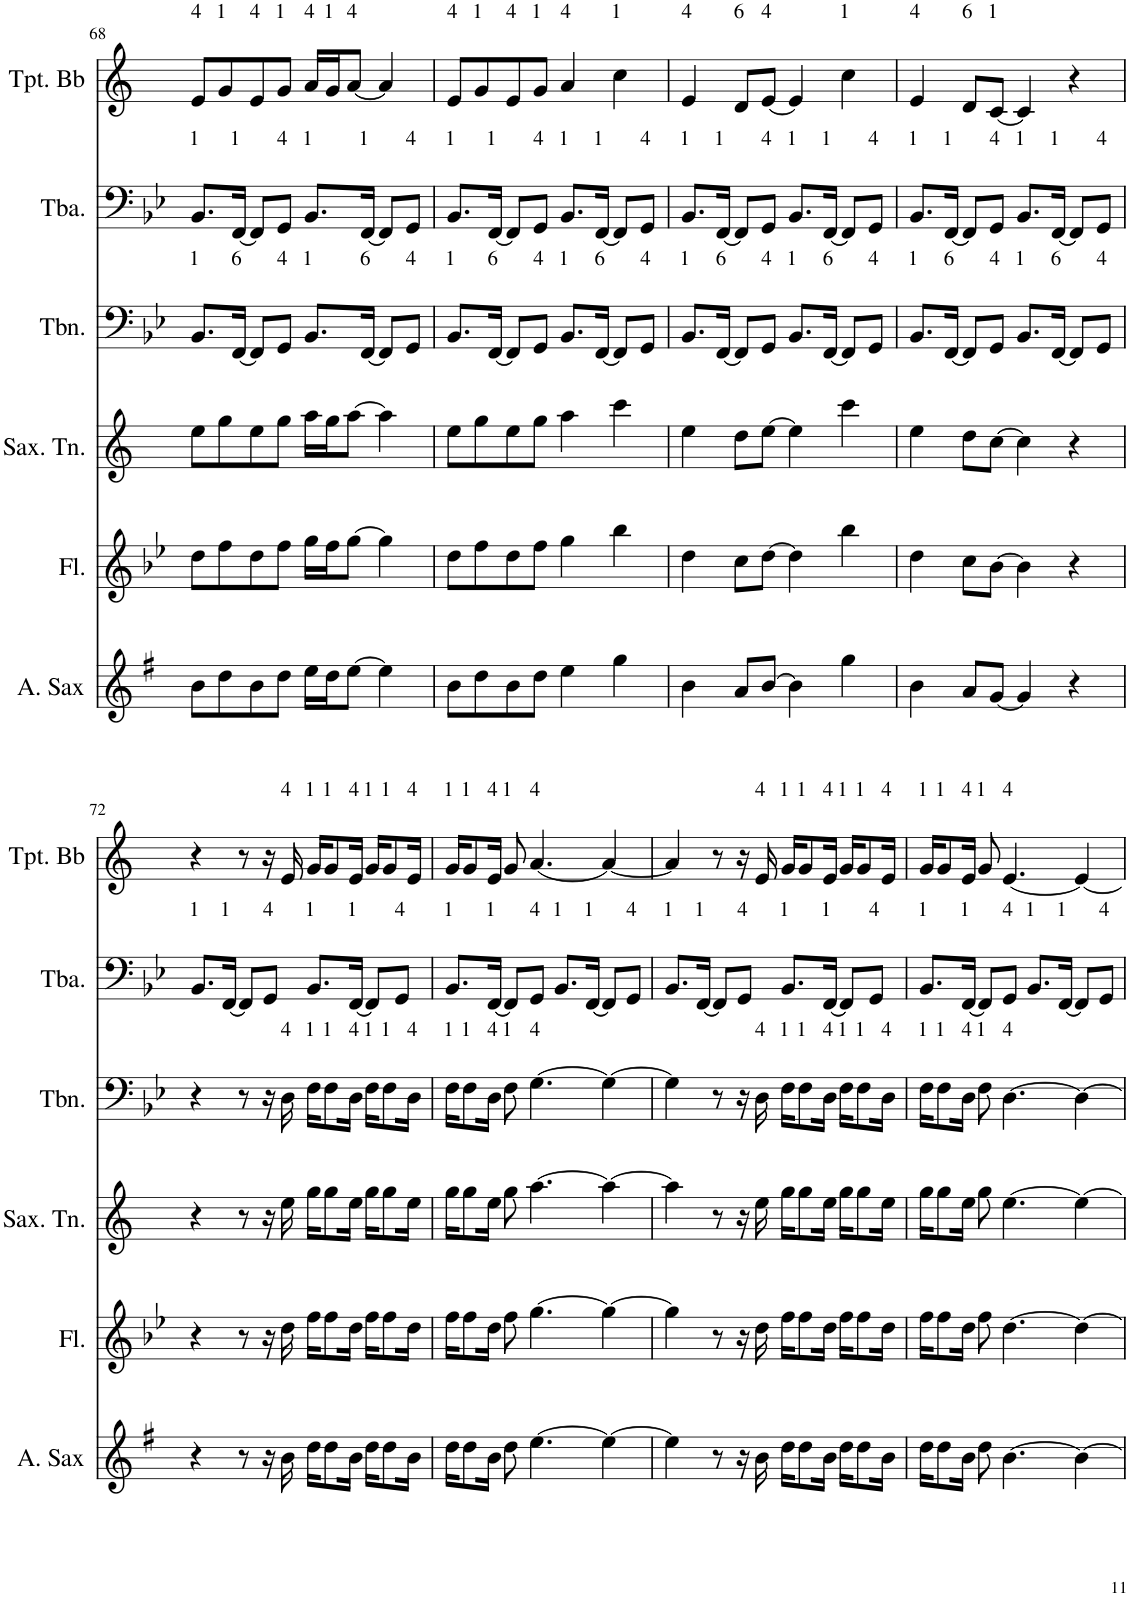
**kern	**kern	**kern	**kern	**kern	**kern
*part6	*part5	*part4	*part3	*part2	*part1
*staff6	*staff5	*staff4	*staff3	*staff2	*staff1
*I"Saxofone Alto	*I"Flauta Transversal	*I"Saxofone Tenor	*I"Trombone	*I"Tuba	*I"Trompete Bb
*	*I'Fl.	*I'Sax. Tn.	*I'Tbn.	*I'Tba.	*I'Tpt. Bb
!!LO:PB:g=z
*clefG2	*clefG2	*clefG2	*clefF4	*clefF4	*clefG2
*Trd5c9	*	*Trd8c14	*	*	*Trd1c2
*k[f#]	*k[b-e-]	*k[]	*k[b-e-]	*k[b-e-]	*k[]
*M4/4	*M4/4	*M4/4	*M4/4	*M4/4	*M4/4
=68	=68	=68	=68	=68	=68
!	!	!	!	!	!LO:TX:a:t=4
!	!	!	!	!LO:TX:a:t=1	!
!	!	!	!LO:TX:a:t=1	!	!
8b\L	8dd\L	8ee\L	8.BB-/L	8.BB-/L	8e/L
!	!	!	!	!	!LO:TX:a:t=1
8dd\	8ff\	8gg\	.	.	8g/
!	!	!	!	!LO:TX:a:t=1	!
!	!	!	!LO:TX:a:t=6	!	!
.	.	.	[16FF/Jk	[16FF/Jk	.
!	!	!	!	!	!LO:TX:a:t=4
8b\	8dd\	8ee\	8FF/L]	8FF/L]	8e/
!	!	!	!	!	!LO:TX:a:t=1
!	!	!	!	!LO:TX:a:t=4	!
!	!	!	!LO:TX:a:t=4	!	!
8dd\J	8ff\J	8gg\J	8GG/J	8GG/J	8g/J
!	!	!	!	!	!LO:TX:a:t=4
!	!	!	!	!LO:TX:a:t=1	!
!	!	!	!LO:TX:a:t=1	!	!
16ee\LL	16gg\LL	16aa\LL	8.BB-/L	8.BB-/L	16a/LL
!	!	!	!	!	!LO:TX:a:t=1
16dd\J	16ff\J	16gg\J	.	.	16g/J
!	!	!	!	!	!LO:TX:a:t=4
[8ee\J	[8gg\J	[8aa\J	.	.	[8a/J
!	!	!	!	!LO:TX:a:t=1	!
!	!	!	!LO:TX:a:t=6	!	!
.	.	.	[16FF/Jk	[16FF/Jk	.
4ee\]	4gg\]	4aa\]	8FF/L]	8FF/L]	4a/]
!	!	!	!	!LO:TX:a:t=4	!
!	!	!	!LO:TX:a:t=4	!	!
.	.	.	8GG/J	8GG/J	.
=69	=69	=69	=69	=69	=69
!	!	!	!	!	!LO:TX:a:t=4
!	!	!	!	!LO:TX:a:t=1	!
!	!	!	!LO:TX:a:t=1	!	!
8b\L	8dd\L	8ee\L	8.BB-/L	8.BB-/L	8e/L
!	!	!	!	!	!LO:TX:a:t=1
8dd\	8ff\	8gg\	.	.	8g/
!	!	!	!	!LO:TX:a:t=1	!
!	!	!	!LO:TX:a:t=6	!	!
.	.	.	[16FF/Jk	[16FF/Jk	.
!	!	!	!	!	!LO:TX:a:t=4
8b\	8dd\	8ee\	8FF/L]	8FF/L]	8e/
!	!	!	!	!	!LO:TX:a:t=1
!	!	!	!	!LO:TX:a:t=4	!
!	!	!	!LO:TX:a:t=4	!	!
8dd\J	8ff\J	8gg\J	8GG/J	8GG/J	8g/J
!	!	!	!	!	!LO:TX:a:t=4
!	!	!	!	!LO:TX:a:t=1	!
!	!	!	!LO:TX:a:t=1	!	!
4ee\	4gg\	4aa\	8.BB-/L	8.BB-/L	4a/
!	!	!	!	!LO:TX:a:t=1	!
!	!	!	!LO:TX:a:t=6	!	!
.	.	.	[16FF/Jk	[16FF/Jk	.
!	!	!	!	!	!LO:TX:a:t=1
4gg\	4bb-\	4ccc\	8FF/L]	8FF/L]	4cc\
!	!	!	!	!LO:TX:a:t=4	!
!	!	!	!LO:TX:a:t=4	!	!
.	.	.	8GG/J	8GG/J	.
=70	=70	=70	=70	=70	=70
!	!	!	!	!	!LO:TX:a:t=4
!	!	!	!	!LO:TX:a:t=1	!
!	!	!	!LO:TX:a:t=1	!	!
4b\	4dd\	4ee\	8.BB-/L	8.BB-/L	4e/
!	!	!	!	!LO:TX:a:t=1	!
!	!	!	!LO:TX:a:t=6	!	!
.	.	.	[16FF/Jk	[16FF/Jk	.
!	!	!	!	!	!LO:TX:a:t=6
8a/L	8cc\L	8dd\L	8FF/L]	8FF/L]	8d/L
!	!	!	!	!	!LO:TX:a:t=4
!	!	!	!	!LO:TX:a:t=4	!
!	!	!	!LO:TX:a:t=4	!	!
[8b/J	[8dd\J	[8ee\J	8GG/J	8GG/J	[8e/J
!	!	!	!	!LO:TX:a:t=1	!
!	!	!	!LO:TX:a:t=1	!	!
4b\]	4dd\]	4ee\]	8.BB-/L	8.BB-/L	4e/]
!	!	!	!	!LO:TX:a:t=1	!
!	!	!	!LO:TX:a:t=6	!	!
.	.	.	[16FF/Jk	[16FF/Jk	.
!	!	!	!	!	!LO:TX:a:t=1
4gg\	4bb-\	4ccc\	8FF/L]	8FF/L]	4cc\
!	!	!	!	!LO:TX:a:t=4	!
!	!	!	!LO:TX:a:t=4	!	!
.	.	.	8GG/J	8GG/J	.
=71	=71	=71	=71	=71	=71
!	!	!	!	!	!LO:TX:a:t=4
!	!	!	!	!LO:TX:a:t=1	!
!	!	!	!LO:TX:a:t=1	!	!
4b\	4dd\	4ee\	8.BB-/L	8.BB-/L	4e/
!	!	!	!	!LO:TX:a:t=1	!
!	!	!	!LO:TX:a:t=6	!	!
.	.	.	[16FF/Jk	[16FF/Jk	.
!	!	!	!	!	!LO:TX:a:t=6
8a/L	8cc\L	8dd\L	8FF/L]	8FF/L]	8d/L
!	!	!	!	!	!LO:TX:a:t=1
!	!	!	!	!LO:TX:a:t=4	!
!	!	!	!LO:TX:a:t=4	!	!
[8g/J	[8b-\J	[8cc\J	8GG/J	8GG/J	[8c/J
!	!	!	!	!LO:TX:a:t=1	!
!	!	!	!LO:TX:a:t=1	!	!
4g/]	4b-\]	4cc\]	8.BB-/L	8.BB-/L	4c/]
!	!	!	!	!LO:TX:a:t=1	!
!	!	!	!LO:TX:a:t=6	!	!
.	.	.	[16FF/Jk	[16FF/Jk	.
4r	4r	4r	8FF/L]	8FF/L]	4r
!	!	!	!	!LO:TX:a:t=4	!
!	!	!	!LO:TX:a:t=4	!	!
.	.	.	8GG/J	8GG/J	.
!!LO:LB:g=z
=72	=72	=72	=72	=72	=72
!	!	!	!	!LO:TX:a:t=1	!
4r	4r	4r	4r	8.BB-/L	4r
!	!	!	!	!LO:TX:a:t=1	!
.	.	.	.	[16FF/Jk	.
8r	8r	8r	8r	8FF/L]	8r
!	!	!	!	!LO:TX:a:t=4	!
16r	16r	16r	16r	8GG/J	16r
!	!	!	!	!	!LO:TX:a:t=4
!	!	!	!LO:TX:a:t=4	!	!
16b\	16dd\	16ee\	16D\	.	16e/
!	!	!	!	!	!LO:TX:a:t=1
!	!	!	!	!LO:TX:a:t=1	!
!	!	!	!LO:TX:a:t=1	!	!
16dd\KL	16ff\KL	16gg\KL	16F\KL	8.BB-/L	16g/KL
!	!	!	!	!	!LO:TX:a:t=1
!	!	!	!LO:TX:a:t=1	!	!
8dd\	8ff\	8gg\	8F\	.	8g/
!	!	!	!	!	!LO:TX:a:t=4
!	!	!	!	!LO:TX:a:t=1	!
!	!	!	!LO:TX:a:t=4	!	!
16b\Jk	16dd\Jk	16ee\Jk	16D\Jk	[16FF/Jk	16e/Jk
!	!	!	!	!	!LO:TX:a:t=1
!	!	!	!LO:TX:a:t=1	!	!
16dd\KL	16ff\KL	16gg\KL	16F\KL	8FF/L]	16g/KL
!	!	!	!	!	!LO:TX:a:t=1
!	!	!	!LO:TX:a:t=1	!	!
8dd\	8ff\	8gg\	8F\	.	8g/
!	!	!	!	!LO:TX:a:t=4	!
.	.	.	.	8GG/J	.
!	!	!	!	!	!LO:TX:a:t=4
!	!	!	!LO:TX:a:t=4	!	!
16b\Jk	16dd\Jk	16ee\Jk	16D\Jk	.	16e/Jk
=73	=73	=73	=73	=73	=73
!	!	!	!	!	!LO:TX:a:t=1
!	!	!	!	!LO:TX:a:t=1	!
!	!	!	!LO:TX:a:t=1	!	!
16dd\KL	16ff\KL	16gg\KL	16F\KL	8.BB-/L	16g/KL
!	!	!	!	!	!LO:TX:a:t=1
!	!	!	!LO:TX:a:t=1	!	!
8dd\	8ff\	8gg\	8F\	.	8g/
!	!	!	!	!	!LO:TX:a:t=4
!	!	!	!	!LO:TX:a:t=1	!
!	!	!	!LO:TX:a:t=4	!	!
16b\Jk	16dd\Jk	16ee\Jk	16D\Jk	[16FF/Jk	16e/Jk
!	!	!	!	!	!LO:TX:a:t=1
!	!	!	!LO:TX:a:t=1	!	!
8dd\	8ff\	8gg\	8F\	8FF/L]	8g/
!	!	!	!	!	!LO:TX:a:t=4
!	!	!	!	!LO:TX:a:t=4	!
!	!	!	!LO:TX:a:t=4	!	!
[4.ee\	[4.gg\	[4.aa\	[4.G\	8GG/J	[4.a/
!	!	!	!	!LO:TX:a:t=1	!
.	.	.	.	8.BB-/L	.
!	!	!	!	!LO:TX:a:t=1	!
.	.	.	.	[16FF/Jk	.
4ee\_	4gg\_	4aa\_	4G\_	8FF/L]	4a/_
!	!	!	!	!LO:TX:a:t=4	!
.	.	.	.	8GG/J	.
=74	=74	=74	=74	=74	=74
!	!	!	!	!LO:TX:a:t=1	!
4ee\]	4gg\]	4aa\]	4G\]	8.BB-/L	4a/]
!	!	!	!	!LO:TX:a:t=1	!
.	.	.	.	[16FF/Jk	.
8r	8r	8r	8r	8FF/L]	8r
!	!	!	!	!LO:TX:a:t=4	!
16r	16r	16r	16r	8GG/J	16r
!	!	!	!	!	!LO:TX:a:t=4
!	!	!	!LO:TX:a:t=4	!	!
16b\	16dd\	16ee\	16D\	.	16e/
!	!	!	!	!	!LO:TX:a:t=1
!	!	!	!	!LO:TX:a:t=1	!
!	!	!	!LO:TX:a:t=1	!	!
16dd\KL	16ff\KL	16gg\KL	16F\KL	8.BB-/L	16g/KL
!	!	!	!	!	!LO:TX:a:t=1
!	!	!	!LO:TX:a:t=1	!	!
8dd\	8ff\	8gg\	8F\	.	8g/
!	!	!	!	!	!LO:TX:a:t=4
!	!	!	!	!LO:TX:a:t=1	!
!	!	!	!LO:TX:a:t=4	!	!
16b\Jk	16dd\Jk	16ee\Jk	16D\Jk	[16FF/Jk	16e/Jk
!	!	!	!	!	!LO:TX:a:t=1
!	!	!	!LO:TX:a:t=1	!	!
16dd\KL	16ff\KL	16gg\KL	16F\KL	8FF/L]	16g/KL
!	!	!	!	!	!LO:TX:a:t=1
!	!	!	!LO:TX:a:t=1	!	!
8dd\	8ff\	8gg\	8F\	.	8g/
!	!	!	!	!LO:TX:a:t=4	!
.	.	.	.	8GG/J	.
!	!	!	!	!	!LO:TX:a:t=4
!	!	!	!LO:TX:a:t=4	!	!
16b\Jk	16dd\Jk	16ee\Jk	16D\Jk	.	16e/Jk
=75	=75	=75	=75	=75	=75
!	!	!	!	!	!LO:TX:a:t=1
!	!	!	!	!LO:TX:a:t=1	!
!	!	!	!LO:TX:a:t=1	!	!
16dd\KL	16ff\KL	16gg\KL	16F\KL	8.BB-/L	16g/KL
!	!	!	!	!	!LO:TX:a:t=1
!	!	!	!LO:TX:a:t=1	!	!
8dd\	8ff\	8gg\	8F\	.	8g/
!	!	!	!	!	!LO:TX:a:t=4
!	!	!	!	!LO:TX:a:t=1	!
!	!	!	!LO:TX:a:t=4	!	!
16b\Jk	16dd\Jk	16ee\Jk	16D\Jk	[16FF/Jk	16e/Jk
!	!	!	!	!	!LO:TX:a:t=1
!	!	!	!LO:TX:a:t=1	!	!
8dd\	8ff\	8gg\	8F\	8FF/L]	8g/
!	!	!	!	!	!LO:TX:a:t=4
!	!	!	!	!LO:TX:a:t=4	!
!	!	!	!LO:TX:a:t=4	!	!
[4.b\	[4.dd\	[4.ee\	[4.D\	8GG/J	[4.e/
!	!	!	!	!LO:TX:a:t=1	!
.	.	.	.	8.BB-/L	.
!	!	!	!	!LO:TX:a:t=1	!
.	.	.	.	[16FF/Jk	.
4b\_	4dd\_	4ee\_	4D\_	8FF/L]	4e/_
!	!	!	!	!LO:TX:a:t=4	!
.	.	.	.	8GG/J	.
=	=	=	=	=	=
*-	*-	*-	*-	*-	*-
